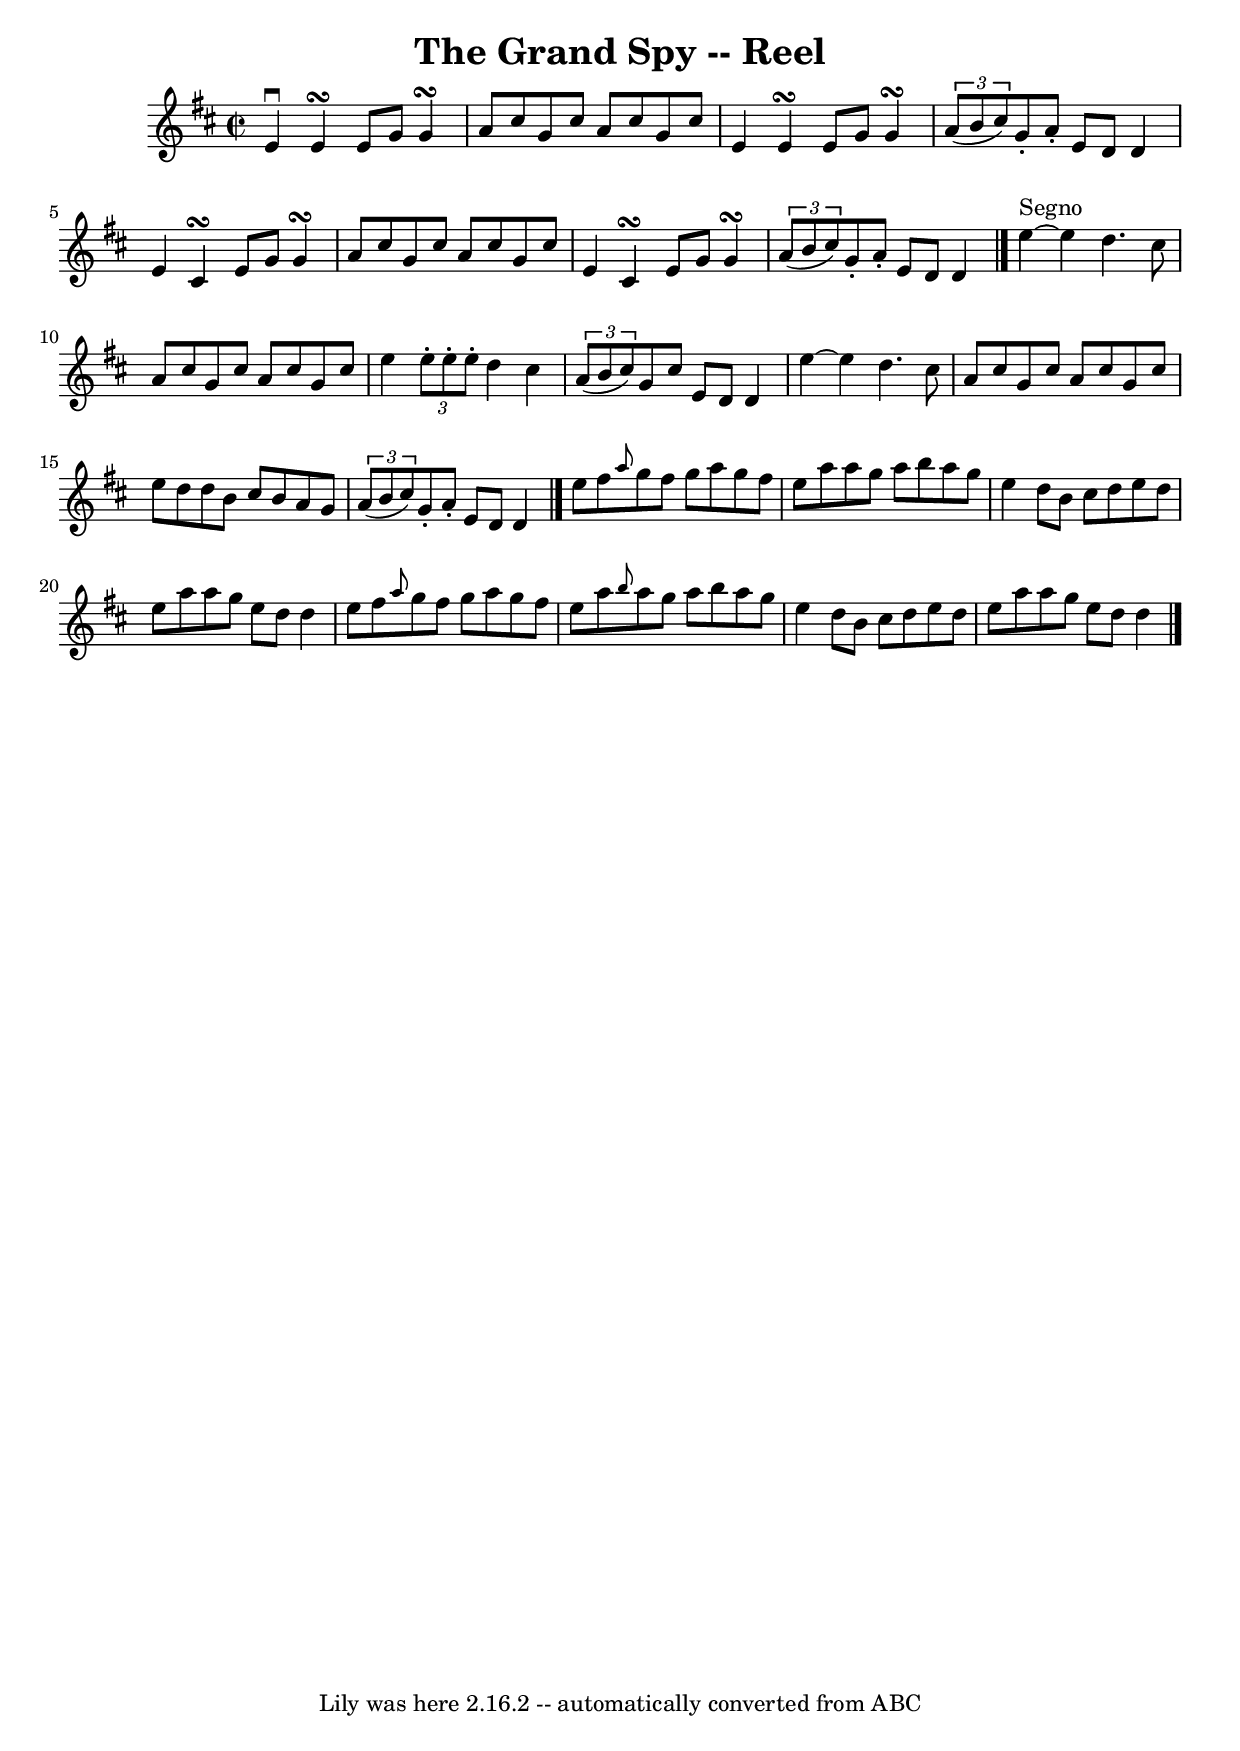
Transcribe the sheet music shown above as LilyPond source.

\version "2.16.2"
\include "Mammoth.ily"
\header {
  %% book = "Ryan's Mammoth Collection"
  crossRefNumber = "1"
  footnotes = "\\\\173\\\\This tune sounds better with 0 sharps, the book has 2."
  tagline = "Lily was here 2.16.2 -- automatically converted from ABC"
  title = "The Grand Spy -- Reel"

}
voicedefault =  {


  \override Staff.TimeSignature #'style = #'C
  \time 2/2 
  \key d \major
 e'4^\downbow e'4\turn e'8 g'8 g'4\turn   
  |
  a'8 cis''8 g'8 cis''8 a'8 cis''8 g'8 cis''8    
  |
  e'4 e'4\turn e'8 g'8 g'4\turn    |
  \times 2/3 { 
    a'8 (b'8 cis''8) 
  } g'8 -. a'8 -. e'8 d'8 d'4    |
  
  e'4 cis'4\turn e'8 g'8 g'4\turn    |
  a'8 cis''8    
  g'8 cis''8 a'8 cis''8 g'8 cis''8    |
  e'4 cis'4 
  \turn e'8 g'8 g'4\turn    |
  \times 2/3 { a'8 (b'8    
	       cis''8) 
	     } g'8 -. a'8 -. e'8 d'8 d'4    \bar "|." e''4 
  ^"Segno"  ~ e''4 d''4. cis''8    |
  a'8 cis''8 g'8    
  cis''8 a'8 cis''8 g'8 cis''8    |
  e''4  \times 2/3 {   
    e''8 -. e''8 -. e''8 -. 
  } d''4 cis''4    |
  \times 2/3 { a'8 
	       (b'8 cis''8) 
	     } g'8 cis''8 e'8 d'8 d'4    |
  
  e''4   ~ e''4 d''4. cis''8    |
  a'8 cis''8 g'8    
  cis''8 a'8 cis''8 g'8 cis''8    |
  e''8 d''8 d''8    
  b'8 cis''8 b'8 a'8 g'8    |
  \times 2/3 { a'8 (b'8    
	       cis''8) 
	     } g'8 -. a'8 -. e'8 d'8 d'4    \bar "|." e''8    
  fis''8  \grace { a''8  
		 } g''8 fis''8 g''8 a''8 g''8 fis''8  
  |
  e''8 a''8 a''8 g''8 a''8 b''8 a''8 g''8    
  |
  e''4 d''8 b'8 cis''8 d''8 e''8 d''8    |
  
  e''8 a''8 a''8 g''8 e''8 d''8 d''4    |
  e''8    
  fis''8  \grace { a''8  
		 } g''8 fis''8 g''8 a''8 g''8 fis''8  
  |
  e''8 a''8  \grace { b''8  
		    } a''8 g''8 a''8 b''8   
  a''8 g''8    |
  e''4 d''8 b'8 cis''8 d''8 e''8    
  d''8    |
  e''8 a''8 a''8 g''8 e''8 d''8 d''4      
  \bar "|."   

}

\score{
  <<

    \context Staff="default"
    {
      \voicedefault 
      
    }

  >>
  \layout {
    
  }
  \midi {
  }

}
